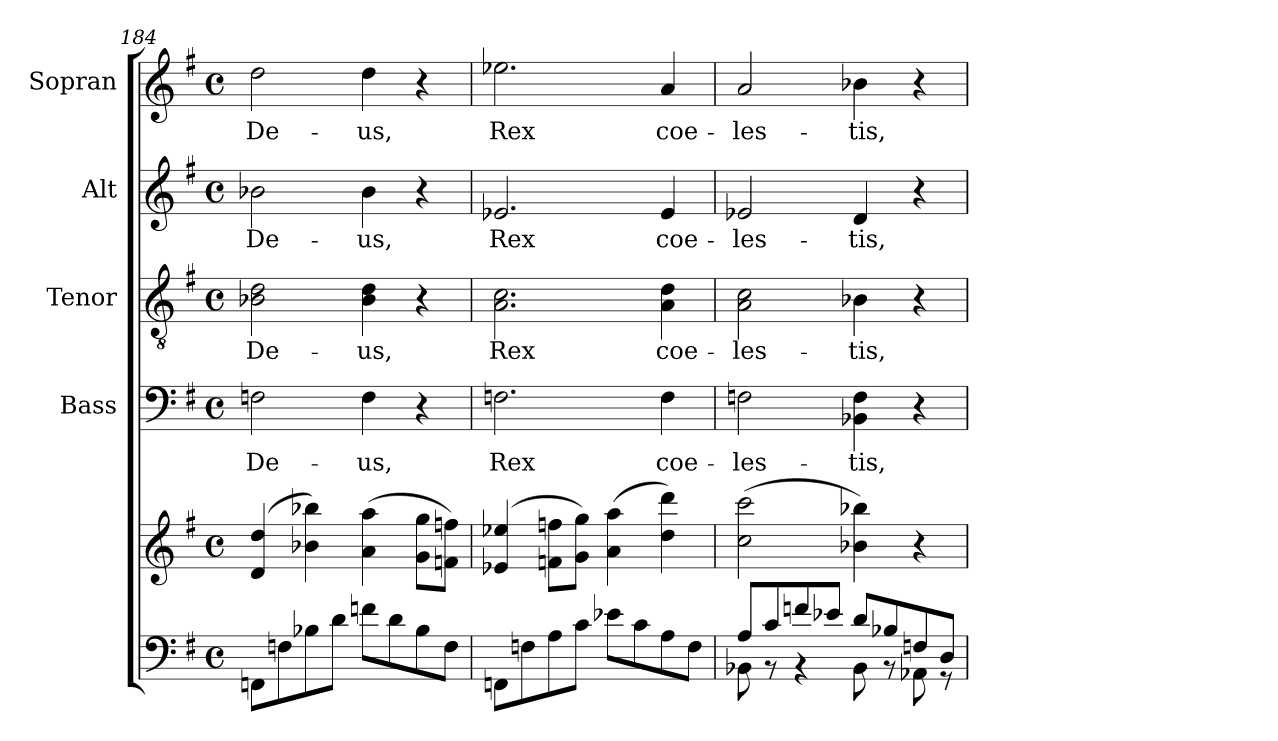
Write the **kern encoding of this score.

**kern	**kern	**kern	**text	**kern	**text	**kern	**text	**kern	**text
*part5	*part5	*part4	*part4	*part3	*part3	*part2	*part2	*part1	*part1
*staff6	*staff5	*staff4	*staff4	*staff3	*staff3	*staff2	*staff2	*staff1	*staff1
*	*	*I"Bass	*	*I"Tenor	*	*I"Alt	*	*I"Sopran	*
*	*	*I'B.	*	*I'T.	*	*I'A.	*	*I'S.	*
*clefF4	*clefG2	*clefF4	*	*clefGv2	*	*clefG2	*	*clefG2	*
*k[f#]	*k[f#]	*k[f#]	*	*k[f#]	*	*k[f#]	*	*k[f#]	*
*G:	*G:	*G:	*	*G:	*	*G:	*	*G:	*
*M4/4	*M4/4	*M4/4	*	*M4/4	*	*M4/4	*	*M4/4	*
*met(c)	*met(c)	*met(c)	*	*met(c)	*	*met(c)	*	*met(c)	*
=184	=184	=184	=184	=184	=184	=184	=184	=184	=184
!	!	!	!LO:LY:b	!	!LO:LY:b	!	!LO:LY:b	!	!LO:LY:b
8FFn\L	(4d/ 4dd/	2Fn\	De-	2B-X\ 2d\	De-	2b-X\	De-	2dd\	De-
8Fn\	.	.	.	.	.	.	.	.	.
8B-X\	4b-X\ 4bb-X\)	.	.	.	.	.	.	.	.
8d\J	.	.	.	.	.	.	.	.	.
!	!	!	!LO:LY:b	!	!LO:LY:b	!	!LO:LY:b	!	!LO:LY:b
8fn\L	(>4a\ 4aa\	4F\	-us,	4B-\ 4d\	-us,	4b-\	-us,	4dd\	-us,
8d\	.	.	.	.	.	.	.	.	.
8B-\	8g\ 8gg\L	4r	.	4r	.	4r	.	4r	.
8F\J	8fn\ 8ffn\J)	.	.	.	.	.	.	.	.
=185	=185	=185	=185	=185	=185	=185	=185	=185	=185
!	!	!	!LO:LY:b	!	!LO:LY:b	!	!LO:LY:b	!	!LO:LY:b
8FFn\L	(4e-X/ 4ee-X/	2.Fn\	Rex	2.A\ 2.c\	Rex	2.e-X/	Rex	2.ee-X\	Rex
8Fn\	.	.	.	.	.	.	.	.	.
8A\	8fn\ 8ffn\L	.	.	.	.	.	.	.	.
8c\J	8g\ 8gg\J)	.	.	.	.	.	.	.	.
8e-X\L	(>4a\ 4aa\	.	.	.	.	.	.	.	.
8c\	.	.	.	.	.	.	.	.	.
!	!	!	!LO:LY:b	!	!LO:LY:b	!	!LO:LY:b	!	!LO:LY:b
8A\	4dd\ 4ddd\)	4F\	coe-	4A\ 4d\	coe-	4e-/	coe-	4a/	coe-
8F\J	.	.	.	.	.	.	.	.	.
=186	=186	=186	=186	=186	=186	=186	=186	=186	=186
*^	*	*	*	*	*	*	*	*	*
!	!	!	!	!LO:LY:b	!	!LO:LY:b	!	!LO:LY:b	!	!LO:LY:b
8A/L	8BB-X\	(>2cc\ 2ccc\	2Fn\	-les-	2A\ 2c\	-les-	2e-X/	-les-	2a/	-les-
8c/	8rAA	.	.	.	.	.	.	.	.	.
8fn/	4rAA	.	.	.	.	.	.	.	.	.
8e-X/J	.	.	.	.	.	.	.	.	.	.
!	!	!	!	!LO:LY:b	!	!LO:LY:b	!	!LO:LY:b	!	!LO:LY:b
8d/L	8BB-\	4b-X\ 4bb-X\)	4BB-X\ 4F\	-tis,	4B-X\	-tis,	4d/	-tis,	4b-X\	-tis,
8B-X/	8rAA	.	.	.	.	.	.	.	.	.
8Fn/	8AA-X\	4r	4r	.	4r	.	4r	.	4r	.
8D/J	8rGG	.	.	.	.	.	.	.	.	.
*v	*v	*	*	*	*	*	*	*	*	*
=	=	=	=	=	=	=	=	=	=
*-	*-	*-	*-	*-	*-	*-	*-	*-	*-
